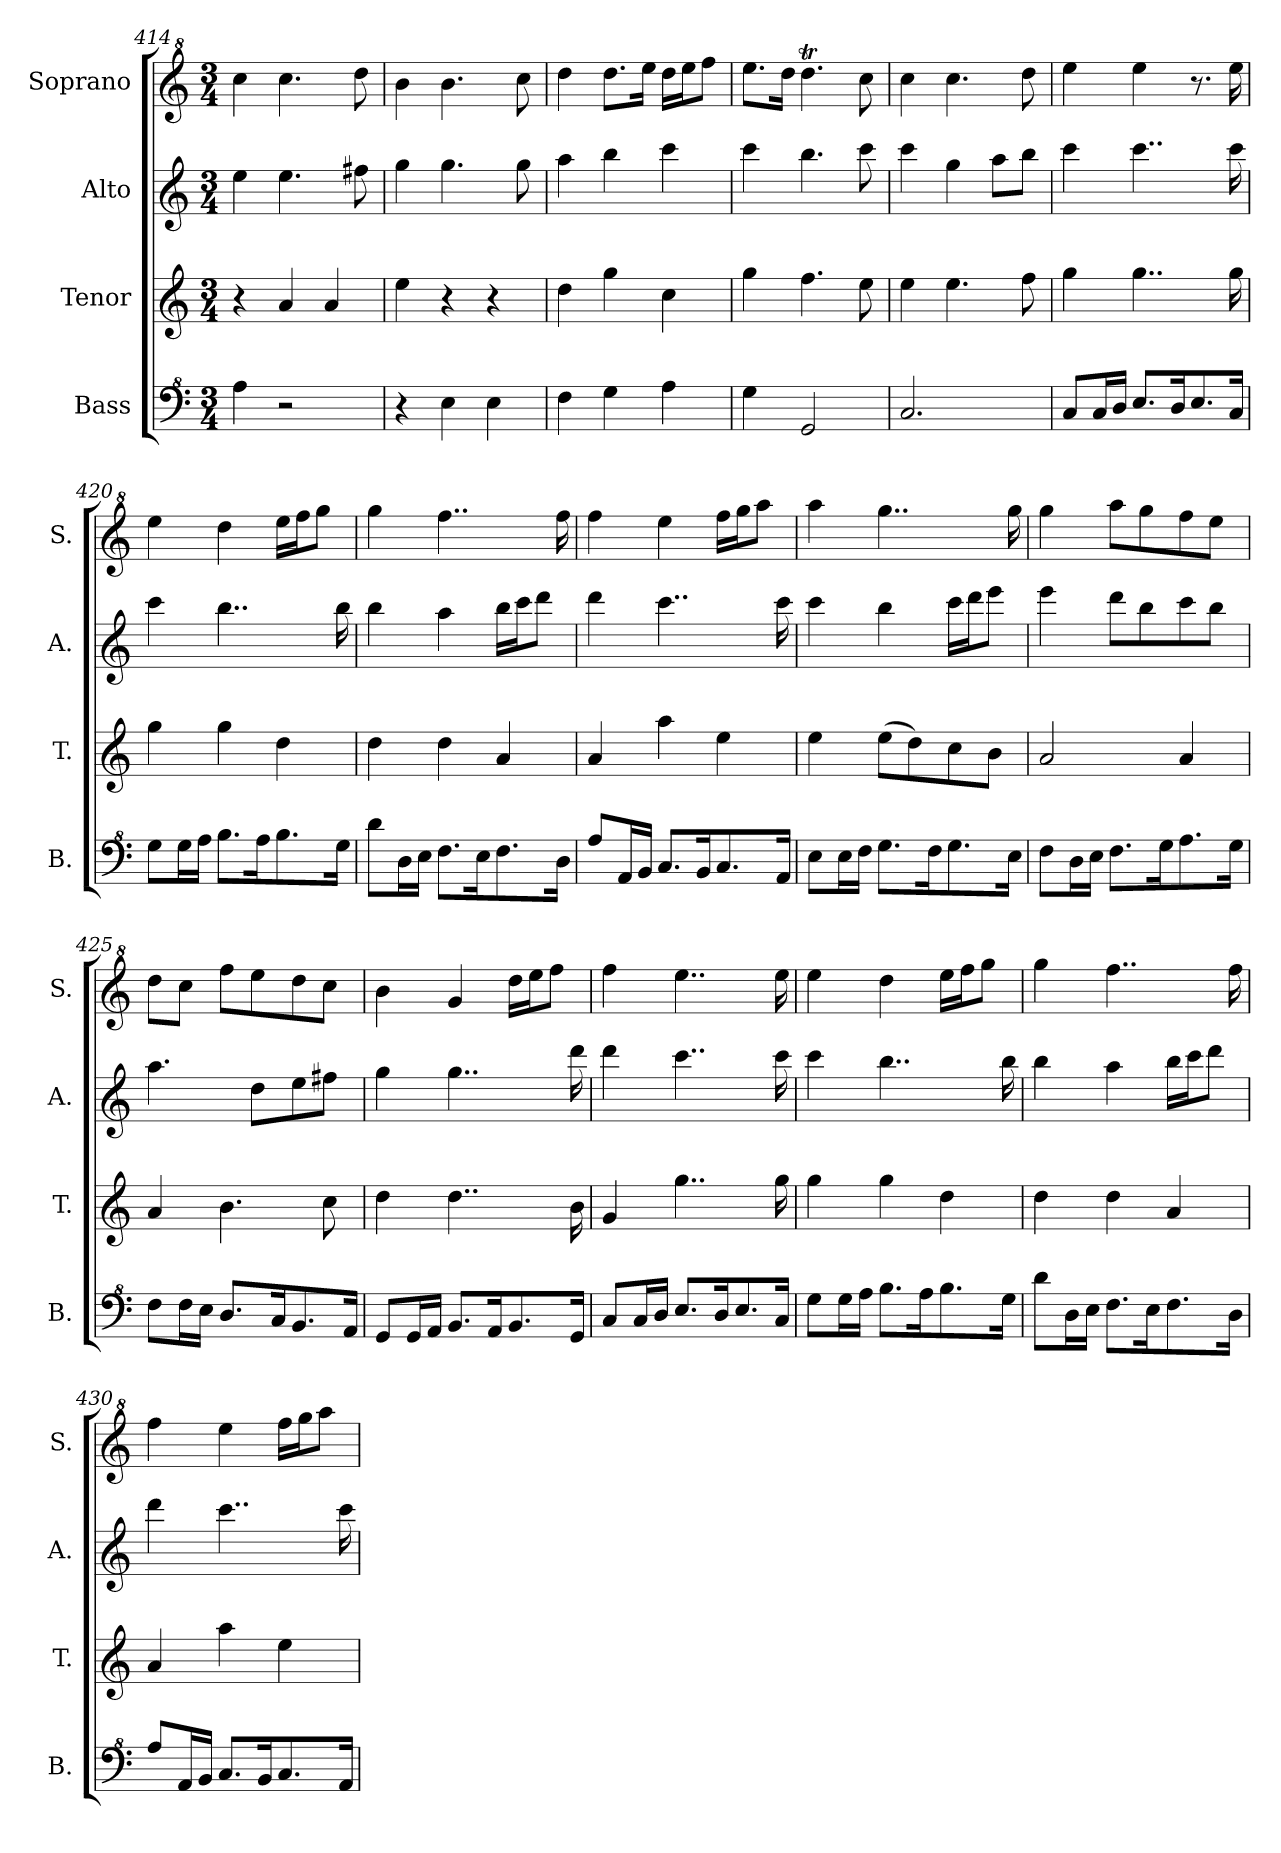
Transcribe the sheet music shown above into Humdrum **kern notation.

**kern	**kern	**kern	**kern
*part4	*part3	*part2	*part1
*staff4	*staff3	*staff2	*staff1
*I"Bass	*I"Tenor	*I"Alto	*I"Soprano
*I'B.	*I'T.	*I'A.	*I'S.
*clefF^4	*clefG2	*clefG2	*clefG^2
*k[]	*k[]	*k[]	*k[]
*M3/4	*M3/4	*M3/4	*M3/4
=414	=414	=414	=414
4a\	4r	4ee\	4ccc\
2r	4a/	4.ee\	4.ccc\
.	4a/	.	.
.	.	8ff#X\	8ddd\
=415	=415	=415	=415
4r	4ee\	4gg\	4bb\
4e\	4r	4.gg\	4.bb\
4e\	4r	.	.
.	.	8gg\	8ccc\
=416	=416	=416	=416
4f\	4dd\	4aa\	4ddd\
4g\	4gg\	4bb\	8.ddd\L
.	.	.	16eee\Jk
4a\	4cc\	4ccc\	16ddd\LL
.	.	.	16eee\J
.	.	.	8fff\J
!!LO:LB:g=z
=417	=417	=417	=417
4g\	4gg\	4ccc\	8.eee\L
.	.	.	16ddd\Jk
2G/	4.ff\	4.bb\	4.dddT\
.	8ee\	8ccc\	8ccc\
=418	=418	=418	=418
2.c/	4ee\	4ccc\	4ccc\
.	4.ee\	4gg\	4.ccc\
.	.	8aa\L	.
.	8ff\	8bb\J	8ddd\
=419	=419	=419	=419
8c/L	4gg\	4ccc\	4eee\
16c/L	.	.	.
16d/JJ	.	.	.
8.e/L	4..gg\	4..ccc\	4eee\
16d/K	.	.	.
8.e/	.	.	8.r
16c/Jk	16gg\	16ccc\	16eee\
=420	=420	=420	=420
8g\L	4gg\	4ccc\	4eee\
16g\L	.	.	.
16a\JJ	.	.	.
8.b\L	4gg\	4..bb\	4ddd\
16a\K	.	.	.
8.b\	4dd\	.	16eee\LL
.	.	.	16fff\J
.	.	.	8ggg\J
16g\Jk	.	16bb\	.
=421	=421	=421	=421
8dd\L	4dd\	4bb\	4ggg\
16d\L	.	.	.
16e\JJ	.	.	.
8.f\L	4dd\	4aa\	4..fff\
16e\K	.	.	.
8.f\	4a/	16bb\LL	.
.	.	16ccc\J	.
.	.	8ddd\J	.
16d\Jk	.	.	16fff\
=422	=422	=422	=422
8a/L	4a/	4ddd\	4fff\
16A/L	.	.	.
16B/JJ	.	.	.
8.c/L	4aa\	4..ccc\	4eee\
16B/K	.	.	.
8.c/	4ee\	.	16fff\LL
.	.	.	16ggg\J
.	.	.	8aaa\J
16A/Jk	.	16ccc\	.
=423	=423	=423	=423
8e\L	4ee\	4ccc\	4aaa\
16e\L	.	.	.
16f\JJ	.	.	.
8.g\L	(>8ee\L	4bb\	4..ggg\
.	8dd\)	.	.
16f\K	.	.	.
8.g\	8cc\	16ccc\LL	.
.	.	16ddd\J	.
.	8b\J	8eee\J	.
16e\Jk	.	.	16ggg\
=424	=424	=424	=424
8f\L	2a/	4eee\	4ggg\
16d\L	.	.	.
16e\JJ	.	.	.
8.f\L	.	8ddd\L	8aaa\L
.	.	8bb\	8ggg\
16g\K	.	.	.
8.a\	4a/	8ccc\	8fff\
.	.	8bb\J	8eee\J
16g\Jk	.	.	.
=425	=425	=425	=425
8f\L	4a/	4.aa\	8ddd\L
16f\L	.	.	8ccc\J
16e\JJ	.	.	.
8.d/L	4.b\	.	8fff\L
.	.	8dd\L	8eee\
16c/K	.	.	.
8.B/	.	8ee\	8ddd\
.	8cc\	8ff#X\J	8ccc\J
16A/Jk	.	.	.
!!LO:PB:g=z
=426	=426	=426	=426
8G/L	4dd\	4gg\	4bb\
16G/L	.	.	.
16A/JJ	.	.	.
8.B/L	4..dd\	4..gg\	4gg/
16A/K	.	.	.
8.B/	.	.	16ddd\LL
.	.	.	16eee\J
.	.	.	8fff\J
16G/Jk	16b\	16ddd\	.
=427	=427	=427	=427
8c/L	4g/	4ddd\	4fff\
16c/L	.	.	.
16d/JJ	.	.	.
8.e/L	4..gg\	4..ccc\	4..eee\
16d/K	.	.	.
8.e/	.	.	.
16c/Jk	16gg\	16ccc\	16eee\
=428	=428	=428	=428
8g\L	4gg\	4ccc\	4eee\
16g\L	.	.	.
16a\JJ	.	.	.
8.b\L	4gg\	4..bb\	4ddd\
16a\K	.	.	.
8.b\	4dd\	.	16eee\LL
.	.	.	16fff\J
.	.	.	8ggg\J
16g\Jk	.	16bb\	.
=429	=429	=429	=429
8dd\L	4dd\	4bb\	4ggg\
16d\L	.	.	.
16e\JJ	.	.	.
8.f\L	4dd\	4aa\	4..fff\
16e\K	.	.	.
8.f\	4a/	16bb\LL	.
.	.	16ccc\J	.
.	.	8ddd\J	.
16d\Jk	.	.	16fff\
=430	=430	=430	=430
8a/L	4a/	4ddd\	4fff\
16A/L	.	.	.
16B/JJ	.	.	.
8.c/L	4aa\	4..ccc\	4eee\
16B/K	.	.	.
8.c/	4ee\	.	16fff\LL
.	.	.	16ggg\J
.	.	.	8aaa\J
16A/Jk	.	16ccc\	.
=	=	=	=
*-	*-	*-	*-
